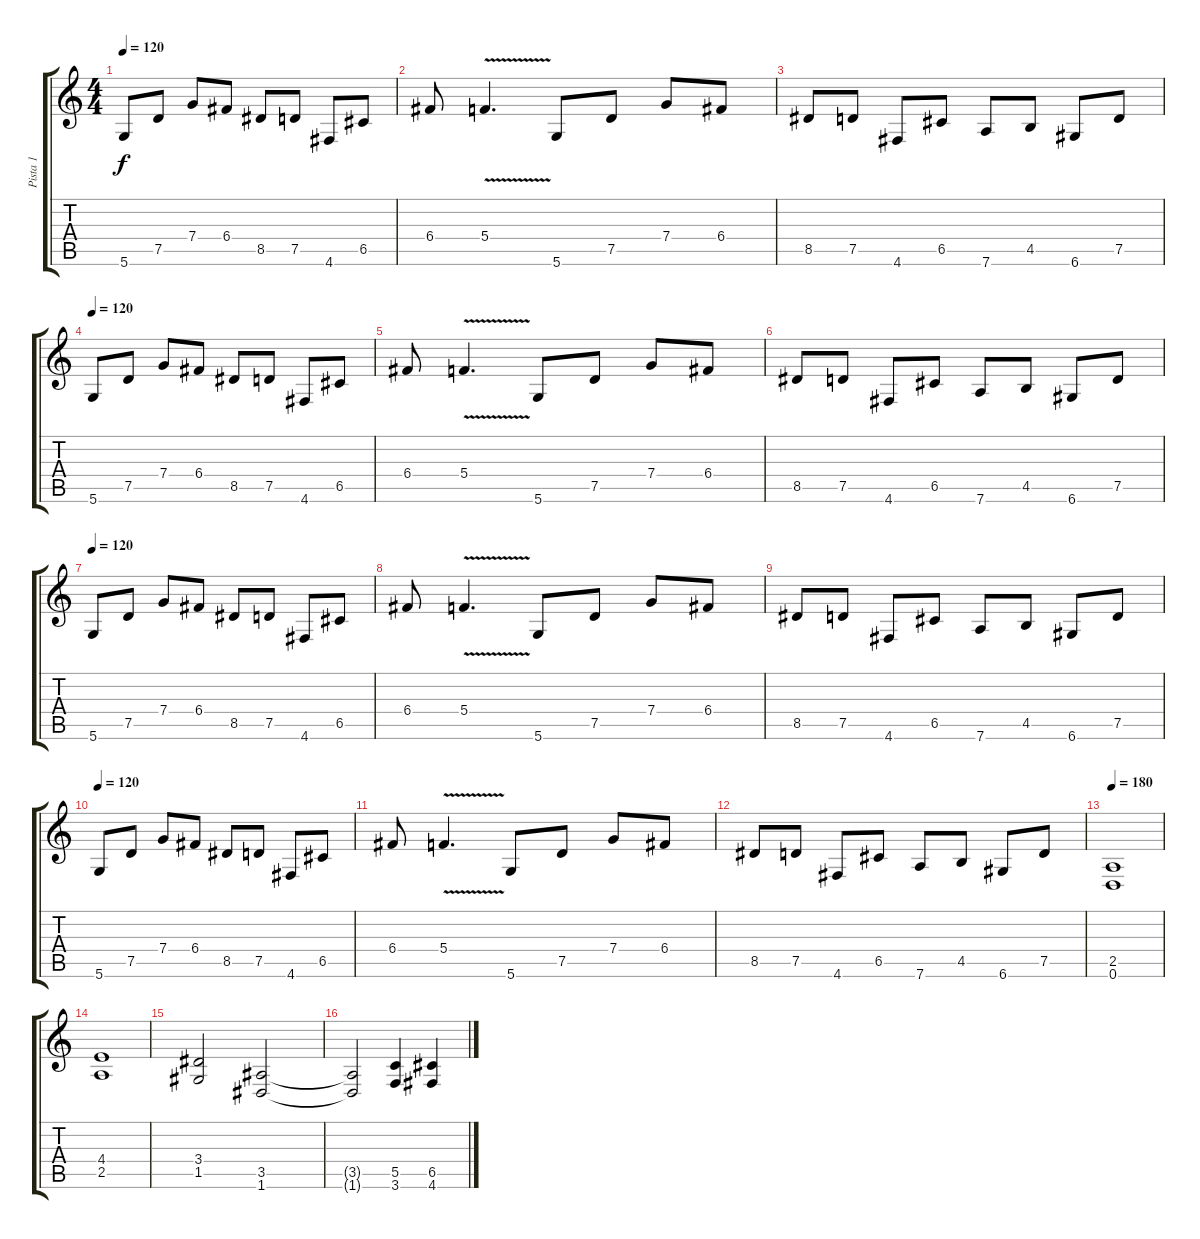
\track ("Pista 1" "Pista 1") {instrument distortionguitar}
\staff {score tabs}
\tuning (D4 A3 F3 C3 G2 D2) {hide}
\ts (4 4)
\tempo 120
\clef g2
\ks c
5.6.8{dy f} 7.5.8 7.4.8 6.4.8 8.5.8 7.5.8 4.6.8 6.5.8 |
6.4.8 5.4{v}.4{d} 5.6.8 7.5.8 7.4.8 6.4.8 |
8.5.8 7.5.8 4.6.8 6.5.8 7.6.8 4.5.8 6.6.8 7.5.8 |
\tempo 120
5.6.8 7.5.8 7.4.8 6.4.8 8.5.8 7.5.8 4.6.8 6.5.8 |
6.4.8 5.4{v}.4{d} 5.6.8 7.5.8 7.4.8 6.4.8 |
8.5.8 7.5.8 4.6.8 6.5.8 7.6.8 4.5.8 6.6.8 7.5.8 |
\tempo 120
5.6.8 7.5.8 7.4.8 6.4.8 8.5.8 7.5.8 4.6.8 6.5.8 |
6.4.8 5.4{v}.4{d} 5.6.8 7.5.8 7.4.8 6.4.8 |
8.5.8 7.5.8 4.6.8 6.5.8 7.6.8 4.5.8 6.6.8 7.5.8 |
\tempo 120
5.6.8 7.5.8 7.4.8 6.4.8 8.5.8 7.5.8 4.6.8 6.5.8 |
6.4.8 5.4{v}.4{d} 5.6.8 7.5.8 7.4.8 6.4.8 |
8.5.8 7.5.8 4.6.8 6.5.8 7.6.8 4.5.8 6.6.8 7.5.8 |
\tempo 180
(2.5 0.6).1 |
(4.4 2.5).1 |
(3.4 1.5).2 (3.5 1.6).2 |
(3.5{t} 1.6{t}).2 (5.5 3.6).4 (6.5 4.6).4
